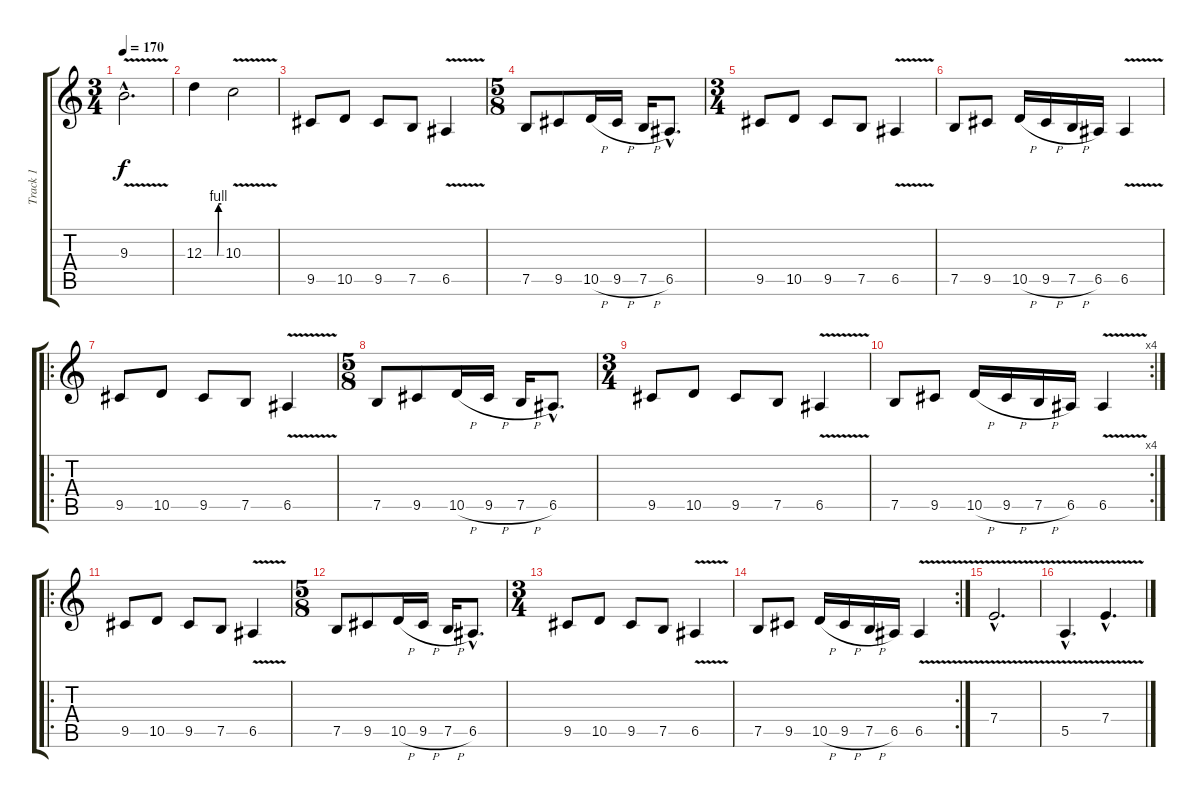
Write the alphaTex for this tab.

\track ("Track 1" "Track 1") {instrument overdrivenguitar}
\staff {score tabs}
\tuning (B3 Gb3 D3 A2 E2 B1) {hide}
\ts (3 4)
\tempo 170
\clef g2
\ks c
9.3{v hac}.2{d dy f} |
12.3{be (custom 0 0 45 0 50 4 60 4)}.4 10.3{v}.2 |
9.5.8 10.5.8 9.5.8 7.5.8 6.5{v}.4 |
\ts (5 8)
7.5.8 9.5.8 10.5{h}.16 9.5{h}.16 7.5{h}.16 6.5{hac}.8{d} |
\ts (3 4)
9.5.8 10.5.8 9.5.8 7.5.8 6.5{v}.4 |
7.5.8 9.5.8 10.5{h}.16 9.5{h}.16 7.5{h}.16 6.5.16 6.5{v}.4 |
\ro
9.5.8 10.5.8 9.5.8 7.5.8 6.5{v}.4 |
\ts (5 8)
7.5.8 9.5.8 10.5{h}.16 9.5{h}.16 7.5{h}.16 6.5{hac}.8{d} |
\ts (3 4)
9.5.8 10.5.8 9.5.8 7.5.8 6.5{v}.4 |
\rc 4
7.5.8 9.5.8 10.5{h}.16 9.5{h}.16 7.5{h}.16 6.5.16 6.5{v}.4 |
\ro
9.5.8 10.5.8 9.5.8 7.5.8 6.5{v}.4 |
\ts (5 8)
7.5.8 9.5.8 10.5{h}.16 9.5{h}.16 7.5{h}.16 6.5{hac}.8{d} |
\ts (3 4)
9.5.8 10.5.8 9.5.8 7.5.8 6.5{v}.4 |
\rc 2
7.5.8 9.5.8 10.5{h}.16 9.5{h}.16 7.5{h}.16 6.5.16 6.5{v}.4 |
7.4{v hac}.2{d} |
5.5{v hac}.4{d} 7.4{v hac}.4{d}
